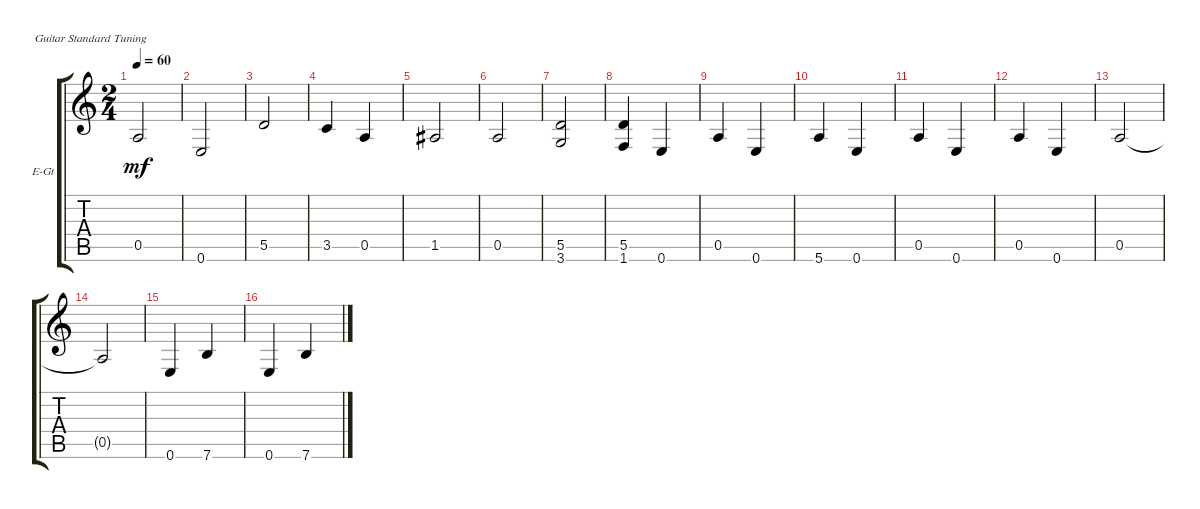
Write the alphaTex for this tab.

\defaultSystemsLayout 4
\bracketExtendMode groupsimilarinstruments
\firstSystemTrackNameOrientation horizontal
\otherSystemsTrackNameOrientation horizontal
\track ("Electric Guitar" "E-Gt") {instrument electricguitarclean}
\staff {score tabs}
\tuning (E4 B3 G3 D3 A2 E2)
\ts (2 4)
\tempo 60
\clef g2
\ks c
0.5.2{dy mf} |
0.6.2 |
5.5.2 |
3.5.4 0.5.4 |
1.5.2 |
0.5.2 |
(5.5 3.6).2 |
(5.5 1.6).4 0.6.4 |
0.5.4 0.6.4 |
5.6.4 0.6.4 |
0.5.4 0.6.4 |
0.5.4 0.6.4 |
0.5.2 |
0.5{t}.2 |
0.6.4 7.6.4 |
0.6.4 7.6.4
